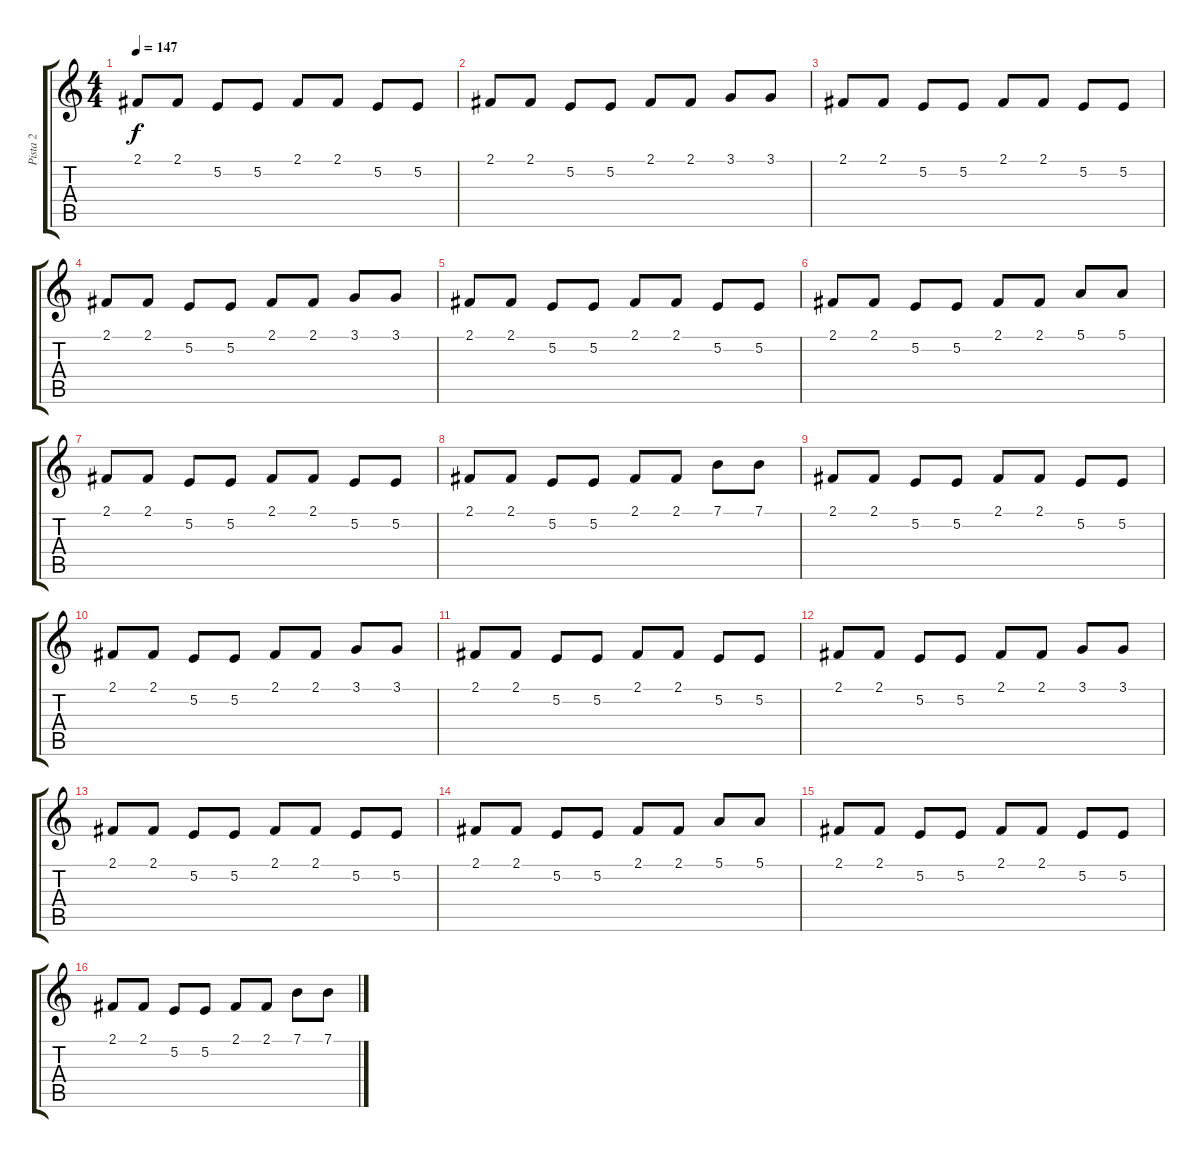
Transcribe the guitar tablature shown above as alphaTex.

\track ("Pista 2" "Pista 2") {instrument acousticgrandpiano}
\staff {score tabs}
\tuning (E4 B3 G3 D3 A2 E2) {hide}
\ts (4 4)
\tempo 147
\clef g2
\ks c
2.1.8{dy f} 2.1.8 5.2.8 5.2.8 2.1.8 2.1.8 5.2.8 5.2.8 |
2.1.8 2.1.8 5.2.8 5.2.8 2.1.8 2.1.8 3.1.8 3.1.8 |
2.1.8 2.1.8 5.2.8 5.2.8 2.1.8 2.1.8 5.2.8 5.2.8 |
2.1.8 2.1.8 5.2.8 5.2.8 2.1.8 2.1.8 3.1.8 3.1.8 |
2.1.8 2.1.8 5.2.8 5.2.8 2.1.8 2.1.8 5.2.8 5.2.8 |
2.1.8 2.1.8 5.2.8 5.2.8 2.1.8 2.1.8 5.1.8 5.1.8 |
2.1.8 2.1.8 5.2.8 5.2.8 2.1.8 2.1.8 5.2.8 5.2.8 |
2.1.8 2.1.8 5.2.8 5.2.8 2.1.8 2.1.8 7.1.8 7.1.8 |
2.1.8 2.1.8 5.2.8 5.2.8 2.1.8 2.1.8 5.2.8 5.2.8 |
2.1.8 2.1.8 5.2.8 5.2.8 2.1.8 2.1.8 3.1.8 3.1.8 |
2.1.8 2.1.8 5.2.8 5.2.8 2.1.8 2.1.8 5.2.8 5.2.8 |
2.1.8 2.1.8 5.2.8 5.2.8 2.1.8 2.1.8 3.1.8 3.1.8 |
2.1.8 2.1.8 5.2.8 5.2.8 2.1.8 2.1.8 5.2.8 5.2.8 |
2.1.8 2.1.8 5.2.8 5.2.8 2.1.8 2.1.8 5.1.8 5.1.8 |
2.1.8 2.1.8 5.2.8 5.2.8 2.1.8 2.1.8 5.2.8 5.2.8 |
2.1.8 2.1.8 5.2.8 5.2.8 2.1.8 2.1.8 7.1.8 7.1.8
